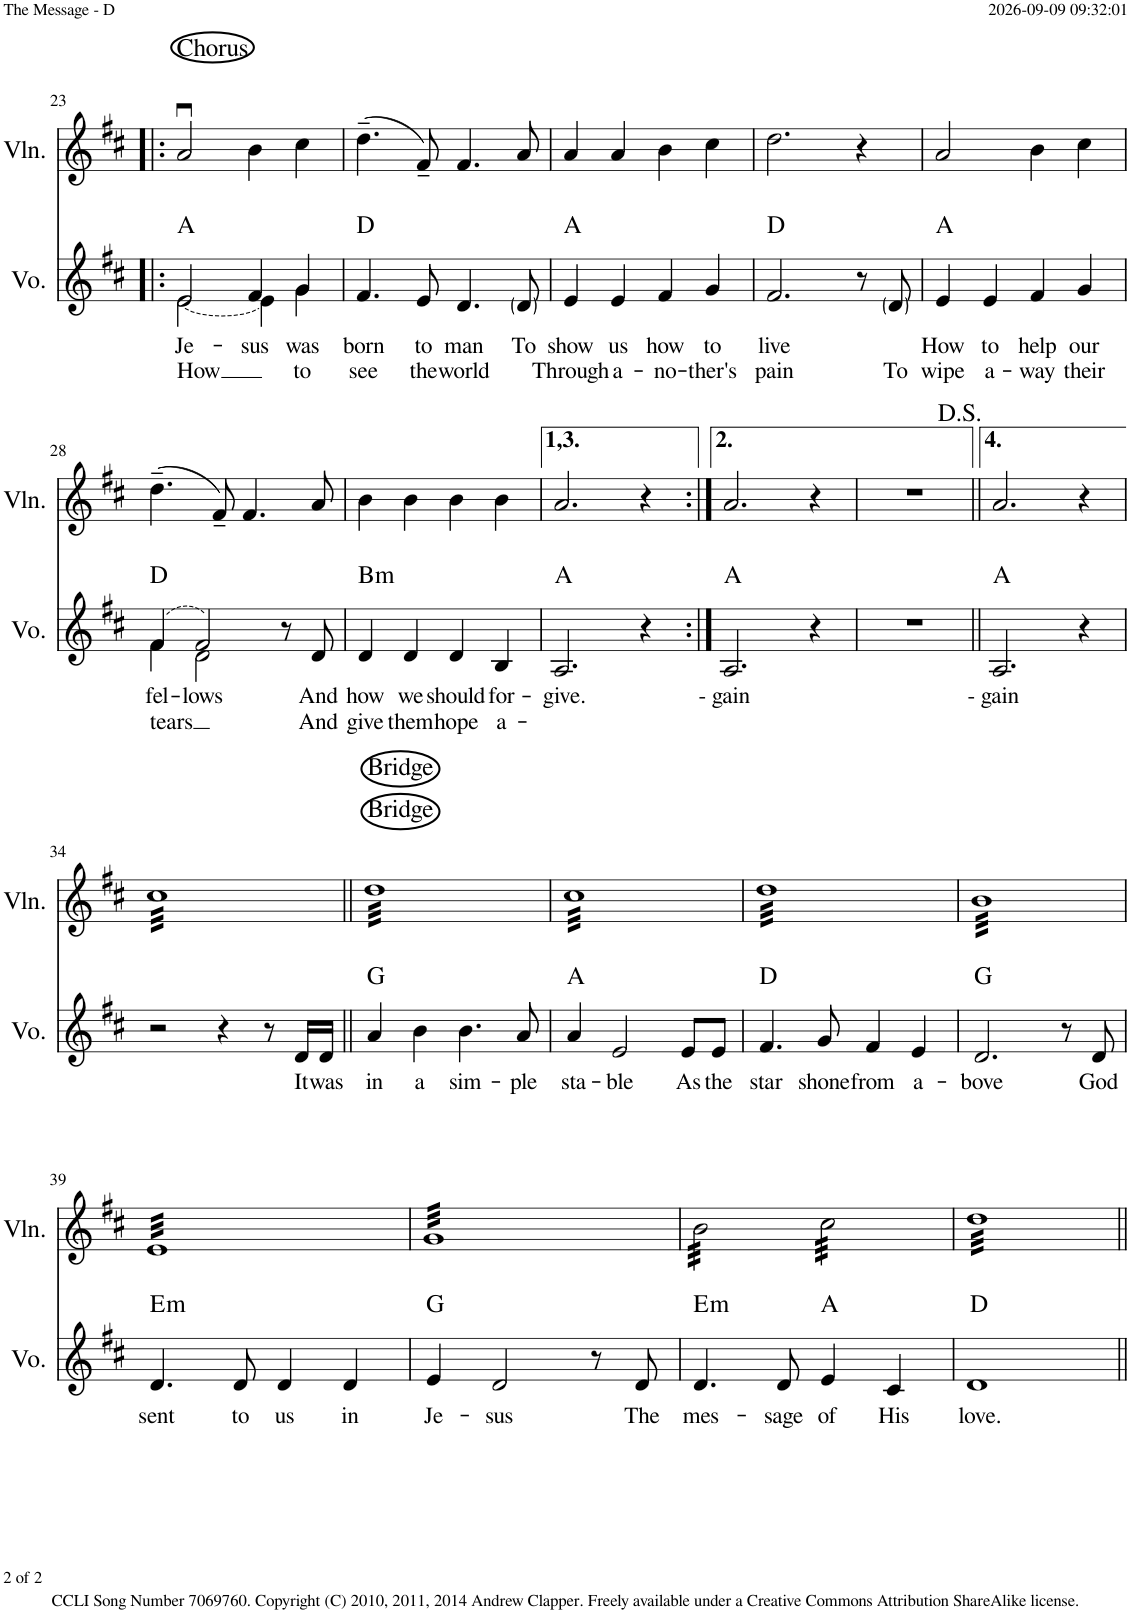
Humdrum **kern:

**kern	**text	**text	**harte	**kern
*part2	*part2	*part2	*part2	*part1
*staff2	*staff2	*staff2	*	*staff1
*I"Voice	*	*	*	*I"Violin
*I'Vo.	*	*	*	*I'Vln.
!!LO:PB:g=z
*clefG2	*	*	*	*clefG2
*k[f#c#]	*	*	*	*k[f#c#]
*M4/4	*	*	*	*M4/4
=23!|:	=23!|:	=23!|:	=23!|:	=23!|:
*^	*	*	*	*
!	!	!	!	!	!LO:TX:a:t=Chorus
!	!LO:T:dash	!LO:LY:b	!LO:LY:b	!	!
2e/	[2e\	Je-	How	A:maj	2au/
!	!	!LO:LY:b	!	!	!
4f#/	4e\]	-sus	.	.	4b\
!	!	!LO:LY:b	!LO:LY:b	!	!
4g/	4g\	was	to	.	4cc#\
=24	=24	=24	=24	=24	=24
!	!	!LO:LY:b	!LO:LY:b	!	!
*v	*v	*	*	*	*
4.f#/	born	see	D:maj	(4.dd~\
!	!LO:LY:b	!LO:LY:b	!	!
8e/	to	the	.	8f#~/)
!	!LO:LY:b	!LO:LY:b	!	!
4.d/	man	world	.	4.f#/
!	!LO:LY:b	!	!	!
8d/	To	.	.	8a/
=25	=25	=25	=25	=25
!	!LO:LY:b	!LO:LY:b	!	!
4e/	show	Through	A:maj	4a/
!	!LO:LY:b	!LO:LY:b	!	!
4e/	us	a-	.	4a/
!	!LO:LY:b	!LO:LY:b	!	!
4f#/	how	-no-	.	4b\
!	!LO:LY:b	!LO:LY:b	!	!
4g/	to	-ther's	.	4cc#\
=26	=26	=26	=26	=26
!	!LO:LY:b	!LO:LY:b	!	!
2.f#/	live	pain	D:maj	2.dd\
8r	.	.	.	4r
!	!	!LO:LY:b	!	!
8d/	.	To	.	.
=27	=27	=27	=27	=27
!	!LO:LY:b	!LO:LY:b	!	!
4e/	How	wipe	A:maj	2a/
!	!LO:LY:b	!LO:LY:b	!	!
4e/	to	a-	.	.
!	!LO:LY:b	!LO:LY:b	!	!
4f#/	help	-way	.	4b\
!	!LO:LY:b	!LO:LY:b	!	!
4g/	our	their	.	4cc#\
!!LO:LB:g=z
=28	=28	=28	=28	=28
!	!LO:LY:b	!LO:LY:b	!	!
*^	*	*	*	*
(4f#/	4f#\	fel-	tears	D:maj	(4.dd~\
!	!	!LO:LY:b	!	!	!
2f#/)	2d\	-lows	.	.	.
.	.	.	.	.	8f#~/)
.	.	.	.	.	4.f#/
8r	4ryy	.	.	.	.
!	!	!LO:LY:b	!LO:LY:b	!	!
8d/	.	And	And	.	8a/
*v	*v	*	*	*	*
=29	=29	=29	=29	=29
!	!LO:LY:b	!LO:LY:b	!LO:H:kt=m	!
4d/	how	give	B:min	4b\
!	!LO:LY:b	!LO:LY:b	!	!
4d/	we	them	.	4b\
!	!LO:LY:b	!LO:LY:b	!	!
4d/	should	hope	.	4b\
!	!LO:LY:b	!LO:LY:b	!	!
4B/	for-	a-	.	4b\
=30	=30	=30	=30	=30
!	!LO:LY:b	!	!	!
2.A/	-give.	.	A:maj	2.a/
4r	.	.	.	4r
=31:|!	=31:|!	=31:|!	=31:|!	=31:|!
!	!LO:LY:b	!	!	!
2.A/	-- gain	.	A:maj	2.a/
4r	.	.	.	4r
=32	=32	=32	=32	=32
1r	.	.	.	1r
=33||	=33||	=33||	=33||	=33||
!	!LO:LY:b	!	!	!
2.A/	-- gain	.	A:maj	2.a/
4r	.	.	.	4r
!!LO:LB:g=z
=34	=34	=34	=34	=34
*	*	*	*	*tremolo
2r	.	.	.	32cc#LLL
.	.	.	.	32cc#
.	.	.	.	32cc#
.	.	.	.	32cc#
.	.	.	.	32cc#
.	.	.	.	32cc#
.	.	.	.	32cc#
.	.	.	.	32cc#
.	.	.	.	32cc#
.	.	.	.	32cc#
.	.	.	.	32cc#
.	.	.	.	32cc#
.	.	.	.	32cc#
.	.	.	.	32cc#
.	.	.	.	32cc#
.	.	.	.	32cc#
4r	.	.	.	32cc#
.	.	.	.	32cc#
.	.	.	.	32cc#
.	.	.	.	32cc#
.	.	.	.	32cc#
.	.	.	.	32cc#
.	.	.	.	32cc#
.	.	.	.	32cc#
8r	.	.	.	32cc#
.	.	.	.	32cc#
.	.	.	.	32cc#
.	.	.	.	32cc#
!	!LO:LY:b	!	!	!
16d/LL	It	.	.	32cc#
.	.	.	.	32cc#
!	!LO:LY:b	!	!	!
16d/JJ	was	.	.	32cc#
.	.	.	.	32cc#JJJ
=35||	=35||	=35||	=35||	=35||
!	!	!	!	!LO:TX:a:t=Bridge
!	!	!	!	!LO:TX:a:t=Bridge
!	!LO:LY:b	!	!	!
4a/	in	.	G:maj	32ddLLL
.	.	.	.	32dd
.	.	.	.	32dd
.	.	.	.	32dd
.	.	.	.	32dd
.	.	.	.	32dd
.	.	.	.	32dd
.	.	.	.	32dd
!	!LO:LY:b	!	!	!
4b\	a	.	.	32dd
.	.	.	.	32dd
.	.	.	.	32dd
.	.	.	.	32dd
.	.	.	.	32dd
.	.	.	.	32dd
.	.	.	.	32dd
.	.	.	.	32dd
!	!LO:LY:b	!	!	!
4.b\	sim-	.	.	32dd
.	.	.	.	32dd
.	.	.	.	32dd
.	.	.	.	32dd
.	.	.	.	32dd
.	.	.	.	32dd
.	.	.	.	32dd
.	.	.	.	32dd
.	.	.	.	32dd
.	.	.	.	32dd
.	.	.	.	32dd
.	.	.	.	32dd
!	!LO:LY:b	!	!	!
8a/	-ple	.	.	32dd
.	.	.	.	32dd
.	.	.	.	32dd
.	.	.	.	32ddJJJ
=36	=36	=36	=36	=36
!	!LO:LY:b	!	!	!
4a/	sta-	.	A:maj	32cc#LLL
.	.	.	.	32cc#
.	.	.	.	32cc#
.	.	.	.	32cc#
.	.	.	.	32cc#
.	.	.	.	32cc#
.	.	.	.	32cc#
.	.	.	.	32cc#
!	!LO:LY:b	!	!	!
2e/	-ble	.	.	32cc#
.	.	.	.	32cc#
.	.	.	.	32cc#
.	.	.	.	32cc#
.	.	.	.	32cc#
.	.	.	.	32cc#
.	.	.	.	32cc#
.	.	.	.	32cc#
.	.	.	.	32cc#
.	.	.	.	32cc#
.	.	.	.	32cc#
.	.	.	.	32cc#
.	.	.	.	32cc#
.	.	.	.	32cc#
.	.	.	.	32cc#
.	.	.	.	32cc#
!	!LO:LY:b	!	!	!
8e/L	As	.	.	32cc#
.	.	.	.	32cc#
.	.	.	.	32cc#
.	.	.	.	32cc#
!	!LO:LY:b	!	!	!
8e/J	the	.	.	32cc#
.	.	.	.	32cc#
.	.	.	.	32cc#
.	.	.	.	32cc#JJJ
=37	=37	=37	=37	=37
!	!LO:LY:b	!	!	!
4.f#/	star	.	D:maj	32ddLLL
.	.	.	.	32dd
.	.	.	.	32dd
.	.	.	.	32dd
.	.	.	.	32dd
.	.	.	.	32dd
.	.	.	.	32dd
.	.	.	.	32dd
.	.	.	.	32dd
.	.	.	.	32dd
.	.	.	.	32dd
.	.	.	.	32dd
!	!LO:LY:b	!	!	!
8g/	shone	.	.	32dd
.	.	.	.	32dd
.	.	.	.	32dd
.	.	.	.	32dd
!	!LO:LY:b	!	!	!
4f#/	from	.	.	32dd
.	.	.	.	32dd
.	.	.	.	32dd
.	.	.	.	32dd
.	.	.	.	32dd
.	.	.	.	32dd
.	.	.	.	32dd
.	.	.	.	32dd
!	!LO:LY:b	!	!	!
4e/	a-	.	.	32dd
.	.	.	.	32dd
.	.	.	.	32dd
.	.	.	.	32dd
.	.	.	.	32dd
.	.	.	.	32dd
.	.	.	.	32dd
.	.	.	.	32ddJJJ
=38	=38	=38	=38	=38
!	!LO:LY:b	!	!	!
2.d/	-bove	.	G:maj	32bLLL
.	.	.	.	32b
.	.	.	.	32b
.	.	.	.	32b
.	.	.	.	32b
.	.	.	.	32b
.	.	.	.	32b
.	.	.	.	32b
.	.	.	.	32b
.	.	.	.	32b
.	.	.	.	32b
.	.	.	.	32b
.	.	.	.	32b
.	.	.	.	32b
.	.	.	.	32b
.	.	.	.	32b
.	.	.	.	32b
.	.	.	.	32b
.	.	.	.	32b
.	.	.	.	32b
.	.	.	.	32b
.	.	.	.	32b
.	.	.	.	32b
.	.	.	.	32b
8r	.	.	.	32b
.	.	.	.	32b
.	.	.	.	32b
.	.	.	.	32b
!	!LO:LY:b	!	!	!
8d/	God	.	.	32b
.	.	.	.	32b
.	.	.	.	32b
.	.	.	.	32bJJJ
!!LO:LB:g=z
=39	=39	=39	=39	=39
!	!LO:LY:b	!	!LO:H:kt=m	!
4.d/	sent	.	E:min	32eLLL
.	.	.	.	32e
.	.	.	.	32e
.	.	.	.	32e
.	.	.	.	32e
.	.	.	.	32e
.	.	.	.	32e
.	.	.	.	32e
.	.	.	.	32e
.	.	.	.	32e
.	.	.	.	32e
.	.	.	.	32e
!	!LO:LY:b	!	!	!
8d/	to	.	.	32e
.	.	.	.	32e
.	.	.	.	32e
.	.	.	.	32e
!	!LO:LY:b	!	!	!
4d/	us	.	.	32e
.	.	.	.	32e
.	.	.	.	32e
.	.	.	.	32e
.	.	.	.	32e
.	.	.	.	32e
.	.	.	.	32e
.	.	.	.	32e
!	!LO:LY:b	!	!	!
4d/	in	.	.	32e
.	.	.	.	32e
.	.	.	.	32e
.	.	.	.	32e
.	.	.	.	32e
.	.	.	.	32e
.	.	.	.	32e
.	.	.	.	32eJJJ
=40	=40	=40	=40	=40
!	!LO:LY:b	!	!	!
4e/	Je-	.	G:maj	32gLLL
.	.	.	.	32g
.	.	.	.	32g
.	.	.	.	32g
.	.	.	.	32g
.	.	.	.	32g
.	.	.	.	32g
.	.	.	.	32g
!	!LO:LY:b	!	!	!
2d/	-sus	.	.	32g
.	.	.	.	32g
.	.	.	.	32g
.	.	.	.	32g
.	.	.	.	32g
.	.	.	.	32g
.	.	.	.	32g
.	.	.	.	32g
.	.	.	.	32g
.	.	.	.	32g
.	.	.	.	32g
.	.	.	.	32g
.	.	.	.	32g
.	.	.	.	32g
.	.	.	.	32g
.	.	.	.	32g
8r	.	.	.	32g
.	.	.	.	32g
.	.	.	.	32g
.	.	.	.	32g
!	!LO:LY:b	!	!	!
8d/	The	.	.	32g
.	.	.	.	32g
.	.	.	.	32g
.	.	.	.	32gJJJ
=41	=41	=41	=41	=41
!	!LO:LY:b	!	!LO:H:kt=m	!
4.d/	mes-	.	E:min	32b\LLL
.	.	.	.	32b\
.	.	.	.	32b\
.	.	.	.	32b\
.	.	.	.	32b\
.	.	.	.	32b\
.	.	.	.	32b\
.	.	.	.	32b\
.	.	.	.	32b\
.	.	.	.	32b\
.	.	.	.	32b\
.	.	.	.	32b\
!	!LO:LY:b	!	!	!
8d/	-sage	.	.	32b\
.	.	.	.	32b\
.	.	.	.	32b\
.	.	.	.	32b\JJJ
!	!LO:LY:b	!	!	!
4e/	of	.	A:maj	32cc#\LLL
.	.	.	.	32cc#\
.	.	.	.	32cc#\
.	.	.	.	32cc#\
.	.	.	.	32cc#\
.	.	.	.	32cc#\
.	.	.	.	32cc#\
.	.	.	.	32cc#\
!	!LO:LY:b	!	!	!
4c#/	His	.	.	32cc#\
.	.	.	.	32cc#\
.	.	.	.	32cc#\
.	.	.	.	32cc#\
.	.	.	.	32cc#\
.	.	.	.	32cc#\
.	.	.	.	32cc#\
.	.	.	.	32cc#\JJJ
=42	=42	=42	=42	=42
!	!LO:LY:b	!	!	!
1d	love.	.	D:maj	32ddLLL
.	.	.	.	32dd
.	.	.	.	32dd
.	.	.	.	32dd
.	.	.	.	32dd
.	.	.	.	32dd
.	.	.	.	32dd
.	.	.	.	32dd
.	.	.	.	32dd
.	.	.	.	32dd
.	.	.	.	32dd
.	.	.	.	32dd
.	.	.	.	32dd
.	.	.	.	32dd
.	.	.	.	32dd
.	.	.	.	32dd
.	.	.	.	32dd
.	.	.	.	32dd
.	.	.	.	32dd
.	.	.	.	32dd
.	.	.	.	32dd
.	.	.	.	32dd
.	.	.	.	32dd
.	.	.	.	32dd
.	.	.	.	32dd
.	.	.	.	32dd
.	.	.	.	32dd
.	.	.	.	32dd
.	.	.	.	32dd
.	.	.	.	32dd
.	.	.	.	32dd
.	.	.	.	32ddJJJ
*	*	*	*	*Xtremolo
=||	=||	=||	=||	=||
*-	*-	*-	*-	*-
